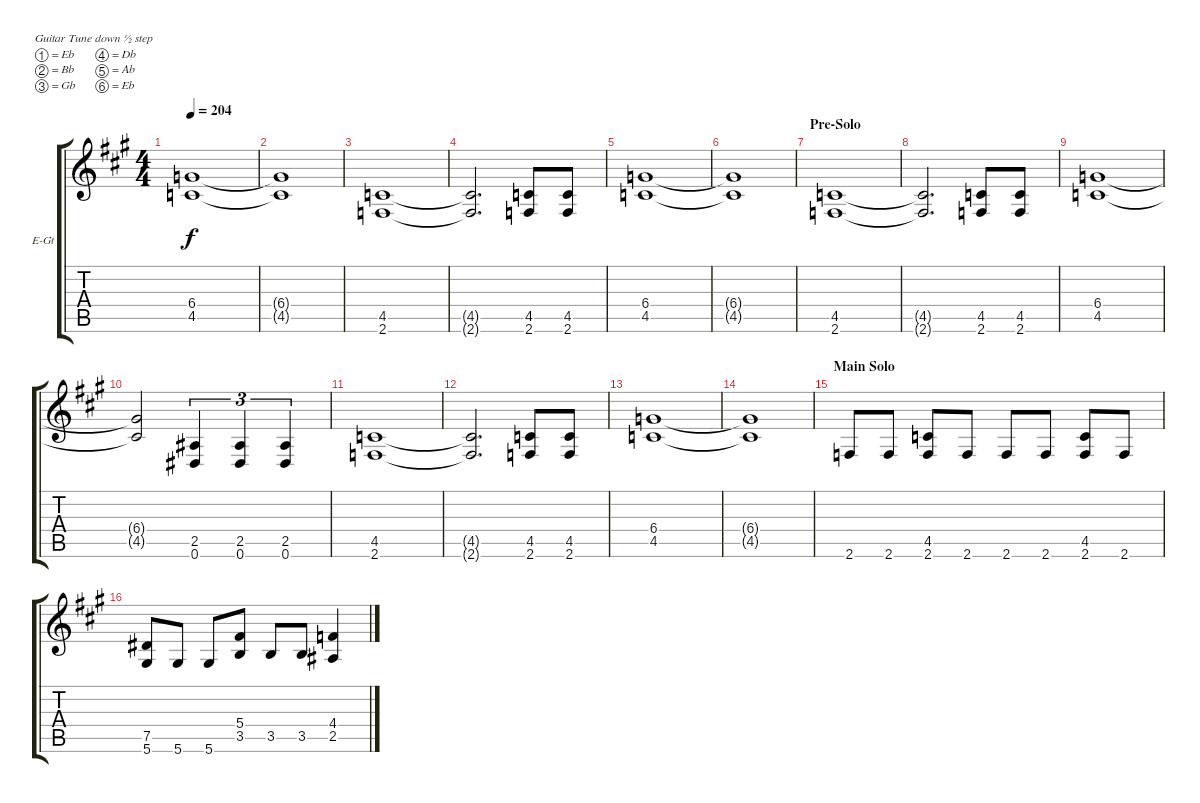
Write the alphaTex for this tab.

\bracketExtendMode groupsimilarinstruments
\firstSystemTrackNameOrientation horizontal
\otherSystemsTrackNameOrientation horizontal
\track ("Dave BrownSound" "E-Gt") {instrument distortionguitar}
\staff {score tabs}
\tuning (Eb4 Bb3 Gb3 Db3 Ab2 Eb2)
\ts (4 4)
\tempo 204
\clef g2
\ks a
(6.4 4.5).1{dy f} |
(6.4{t} 4.5{t}).1 |
(4.5 2.6).1 |
(4.5{t} 2.6{t}).2{d} (4.5 2.6).8 (4.5 2.6).8 |
(6.4 4.5).1 |
(6.4{t} 4.5{t}).1 |
\section ("" "Pre-Solo")
(4.5 2.6).1 |
(4.5{t} 2.6{t}).2{d} (4.5 2.6).8 (4.5 2.6).8 |
(6.4 4.5).1 |
(6.4{t} 4.5{t}).2 (2.5 0.6).4{tu (3 2)} (2.5 0.6).4{tu (3 2)} (2.5 0.6).4{tu (3 2)} |
(4.5 2.6).1 |
(4.5{t} 2.6{t}).2{d} (4.5 2.6).8 (4.5 2.6).8 |
(6.4 4.5).1 |
(6.4{t} 4.5{t}).1 |
\section ("" "Main Solo")
2.6.8 2.6.8 (4.5 2.6).8 2.6.8 2.6.8 2.6.8 (4.5 2.6).8 2.6.8 |
(7.5 5.6).8 5.6.8 5.6.8 (5.4 3.5).8 3.5.8 3.5.8 (4.4 2.5).4
